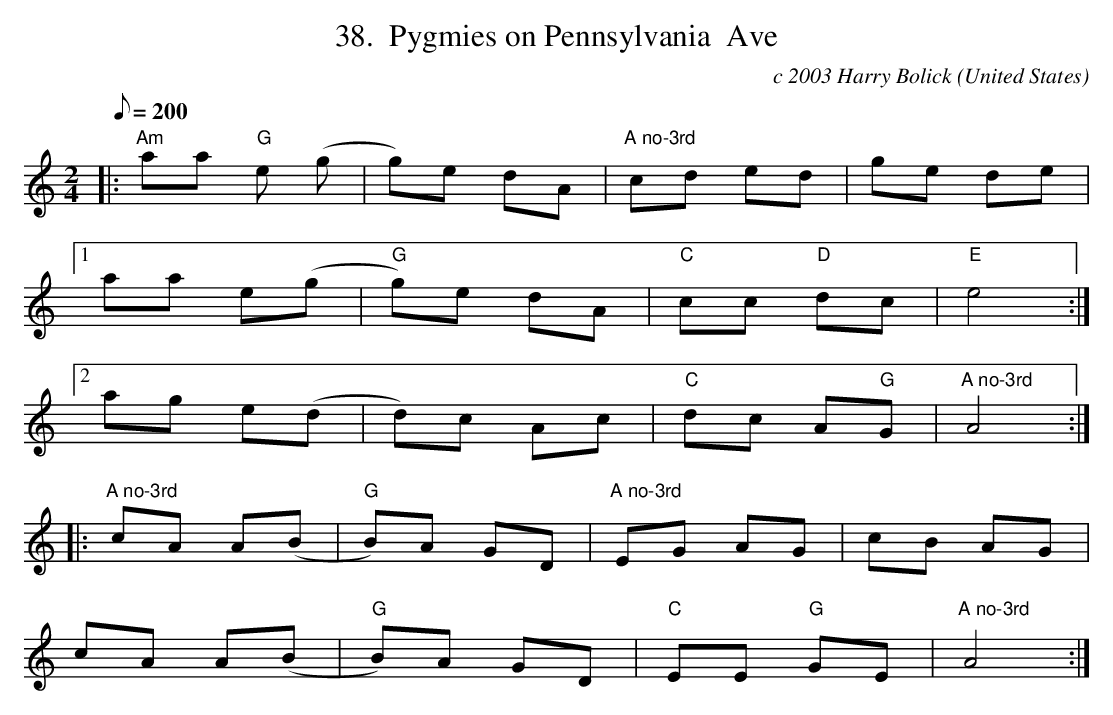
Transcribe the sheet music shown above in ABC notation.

X:1
T:38.  Pygmies on Pennsylvania  Ave
C:c 2003 Harry Bolick
O:United States
M:2/4
L:1/8
Q:200
K:Am
|: "Am" aa "G" e (g |g)e dA |"A no-3rd" cd ed| ge de|
[1 aa e(g|"G" g)e  dA | "C"cc "D" dc|"E" e4:|
[2 ag e(d|d)c Ac | "C" dc A"G"G|"A no-3rd"  A4:|
|: "A no-3rd" cA A(B |"G"B)A GD |"A no-3rd" EG AG |cB AG |
 cA A(B |"G"B)A GD |"C" EE "G" GE |"A no-3rd" A4 :|
